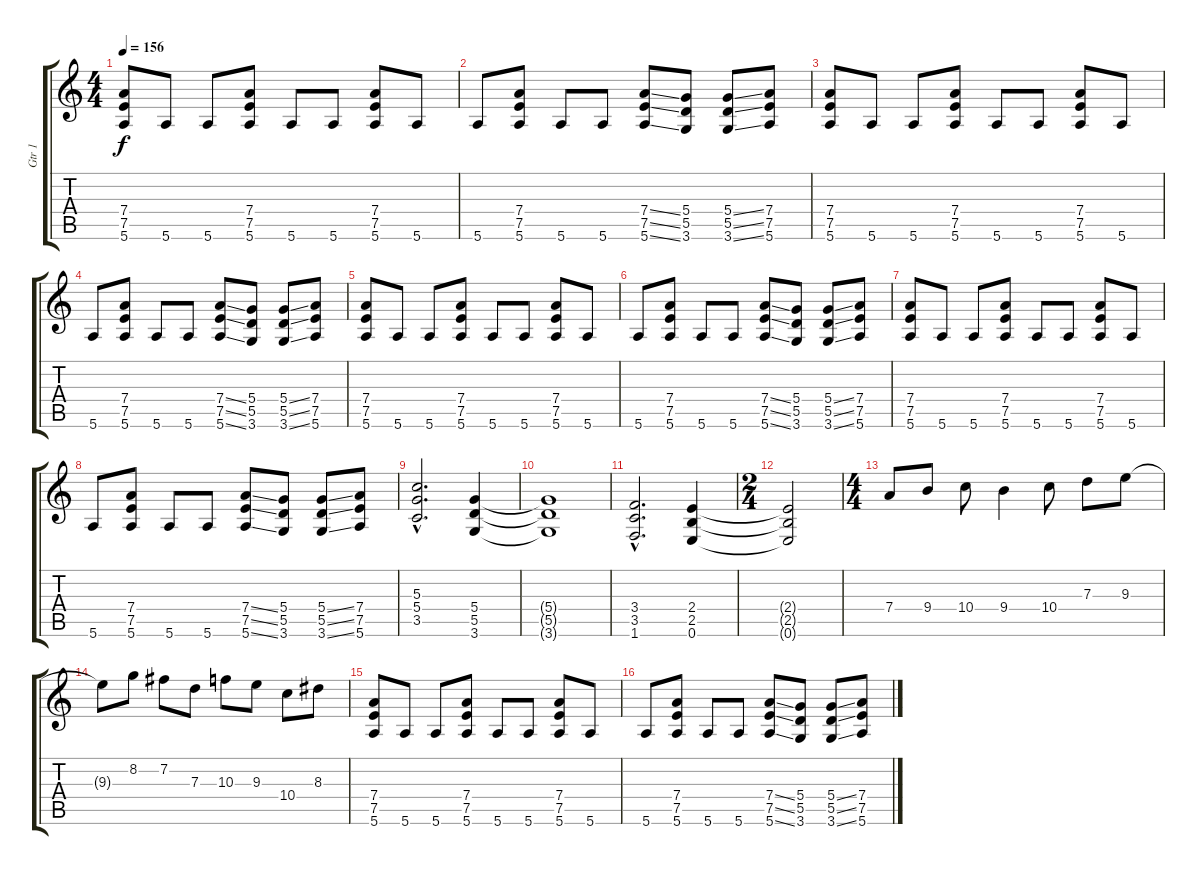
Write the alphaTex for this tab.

\track ("Gtr 1" "Gtr 1") {instrument distortionguitar}
\staff {score tabs}
\tuning (E4 B3 G3 D3 A2 E2) {hide}
\ts (4 4)
\tempo 156
\clef g2
\ks c
(7.4 7.5 5.6).8{dy f} 5.6.8 5.6.8 (7.4 7.5 5.6).8 5.6.8 5.6.8 (7.4 7.5 5.6).8 5.6.8 |
5.6.8 (7.4 7.5 5.6).8 5.6.8 5.6.8 (7.4{ss} 7.5{ss} 5.6{ss}).8 (5.4 5.5 3.6).8 (5.4{ss} 5.5{ss} 3.6{ss}).8 (7.4 7.5 5.6).8 |
(7.4 7.5 5.6).8 5.6.8 5.6.8 (7.4 7.5 5.6).8 5.6.8 5.6.8 (7.4 7.5 5.6).8 5.6.8 |
5.6.8 (7.4 7.5 5.6).8 5.6.8 5.6.8 (7.4{ss} 7.5{ss} 5.6{ss}).8 (5.4 5.5 3.6).8 (5.4{ss} 5.5{ss} 3.6{ss}).8 (7.4 7.5 5.6).8 |
(7.4 7.5 5.6).8 5.6.8 5.6.8 (7.4 7.5 5.6).8 5.6.8 5.6.8 (7.4 7.5 5.6).8 5.6.8 |
5.6.8 (7.4 7.5 5.6).8 5.6.8 5.6.8 (7.4{ss} 7.5{ss} 5.6{ss}).8 (5.4 5.5 3.6).8 (5.4{ss} 5.5{ss} 3.6{ss}).8 (7.4 7.5 5.6).8 |
(7.4 7.5 5.6).8 5.6.8 5.6.8 (7.4 7.5 5.6).8 5.6.8 5.6.8 (7.4 7.5 5.6).8 5.6.8 |
5.6.8 (7.4 7.5 5.6).8 5.6.8 5.6.8 (7.4{ss} 7.5{ss} 5.6{ss}).8 (5.4 5.5 3.6).8 (5.4{ss} 5.5{ss} 3.6{ss}).8 (7.4 7.5 5.6).8 |
(5.3{hac} 5.4{hac} 3.5{hac}).2{d} (5.4 5.5 3.6).4 |
(5.4{t} 5.5{t} 3.6{t}).1 |
(3.4{hac} 3.5{hac} 1.6{hac}).2{d} (2.4 2.5 0.6).4 |
\ts (2 4)
(2.4{t} 2.5{t} 0.6{t}).2 |
\ts (4 4)
7.4.8 9.4.8 10.4.8 9.4.4 10.4.8 7.3.8 9.3.8 |
9.3{t}.8 8.2.8 7.2.8 7.3.8 10.3.8 9.3.8 10.4.8 8.3.8 |
(7.4 7.5 5.6).8 5.6.8 5.6.8 (7.4 7.5 5.6).8 5.6.8 5.6.8 (7.4 7.5 5.6).8 5.6.8 |
5.6.8 (7.4 7.5 5.6).8 5.6.8 5.6.8 (7.4{ss} 7.5{ss} 5.6{ss}).8 (5.4 5.5 3.6).8 (5.4{ss} 5.5{ss} 3.6{ss}).8 (7.4 7.5 5.6).8
